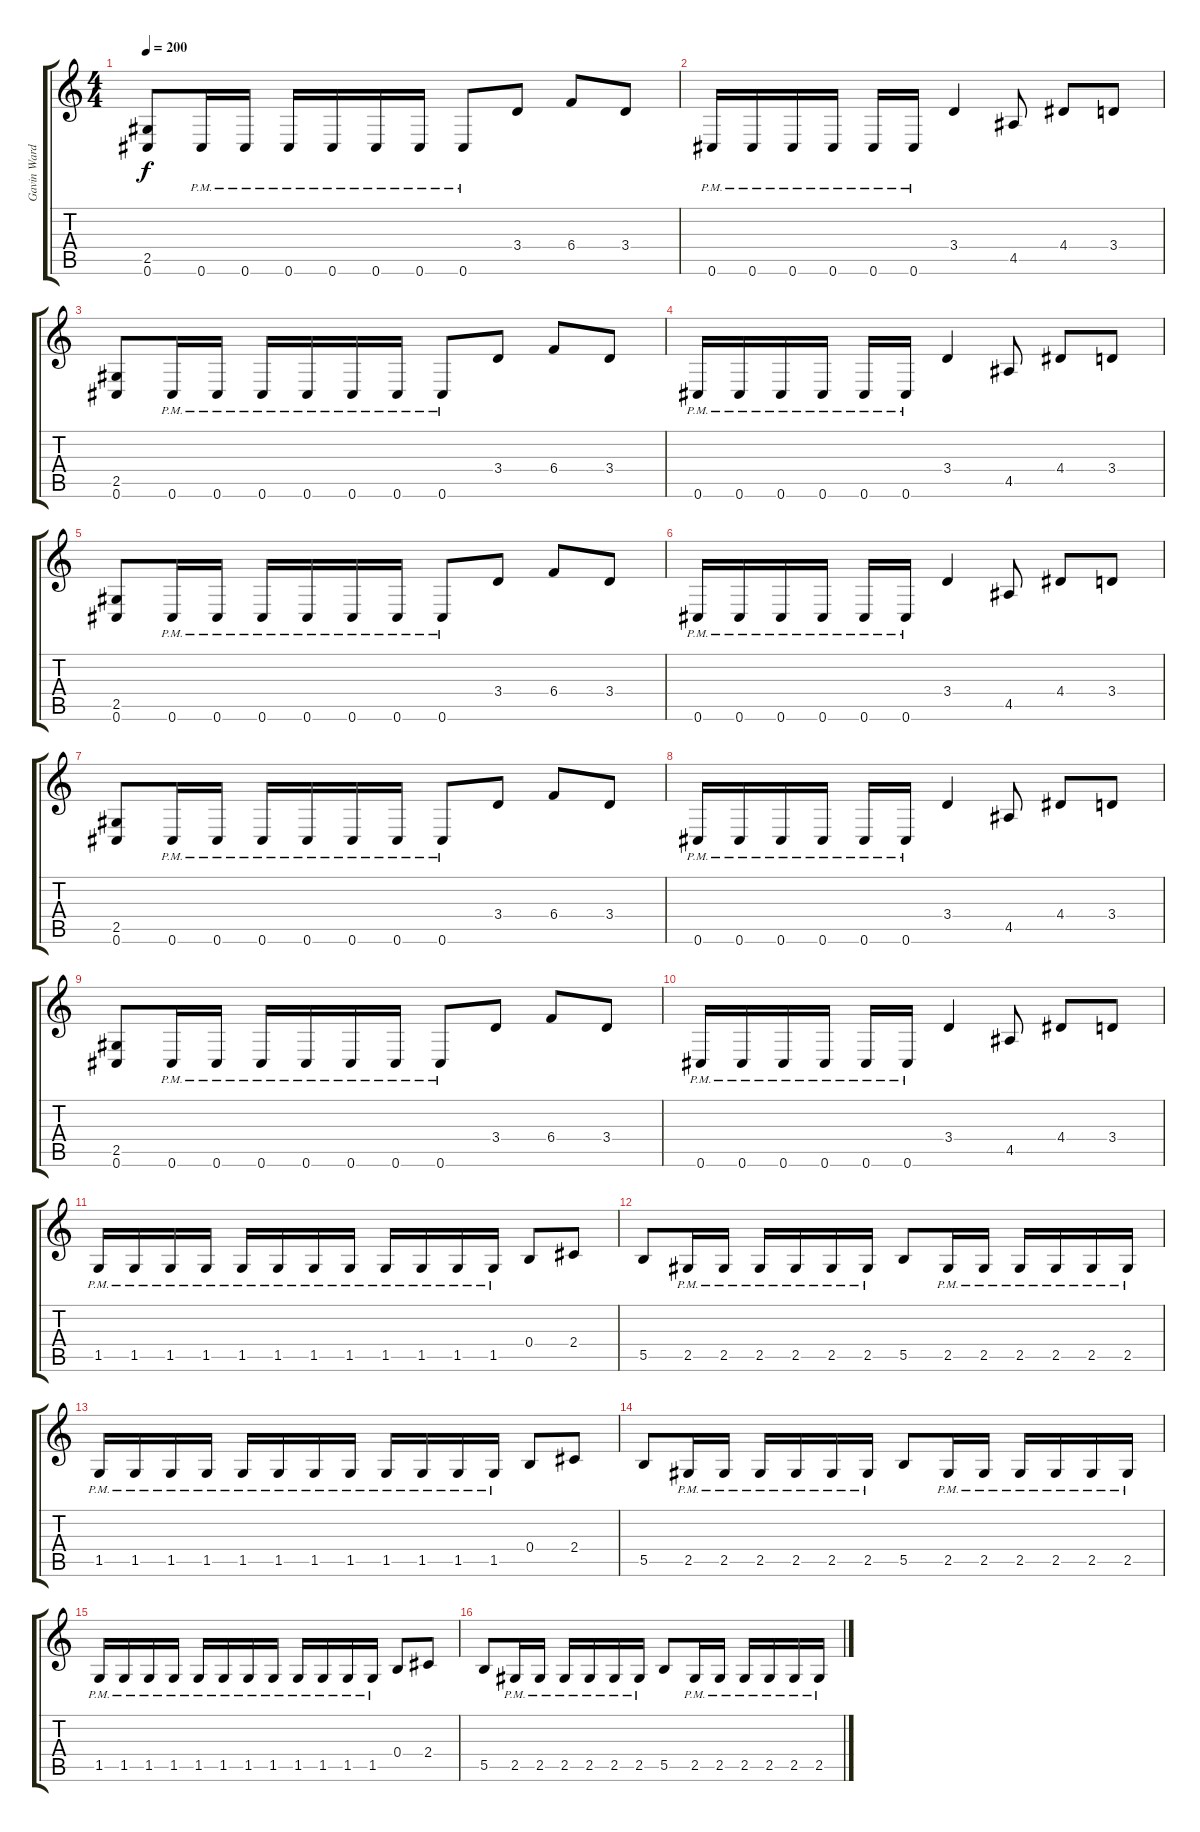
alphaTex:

\track ("Gavin Ward" "Gavin Ward") {instrument distortionguitar}
\staff {score tabs}
\tuning (Db4 Ab3 E3 B2 Gb2 Db2) {hide}
\ts (4 4)
\tempo 200
\clef g2
\ks c
(2.5 0.6).8{dy f} 0.6{pm}.16 0.6{pm}.16 0.6{pm}.16 0.6{pm}.16 0.6{pm}.16 0.6{pm}.16 0.6{pm}.8 3.4.8 6.4.8 3.4.8 |
0.6{pm}.16 0.6{pm}.16 0.6{pm}.16 0.6{pm}.16 0.6{pm}.16 0.6{pm}.16 3.4.4 4.5.8 4.4.8 3.4.8 |
(2.5 0.6).8 0.6{pm}.16 0.6{pm}.16 0.6{pm}.16 0.6{pm}.16 0.6{pm}.16 0.6{pm}.16 0.6{pm}.8 3.4.8 6.4.8 3.4.8 |
0.6{pm}.16 0.6{pm}.16 0.6{pm}.16 0.6{pm}.16 0.6{pm}.16 0.6{pm}.16 3.4.4 4.5.8 4.4.8 3.4.8 |
(2.5 0.6).8 0.6{pm}.16 0.6{pm}.16 0.6{pm}.16 0.6{pm}.16 0.6{pm}.16 0.6{pm}.16 0.6{pm}.8 3.4.8 6.4.8 3.4.8 |
0.6{pm}.16 0.6{pm}.16 0.6{pm}.16 0.6{pm}.16 0.6{pm}.16 0.6{pm}.16 3.4.4 4.5.8 4.4.8 3.4.8 |
(2.5 0.6).8 0.6{pm}.16 0.6{pm}.16 0.6{pm}.16 0.6{pm}.16 0.6{pm}.16 0.6{pm}.16 0.6{pm}.8 3.4.8 6.4.8 3.4.8 |
0.6{pm}.16 0.6{pm}.16 0.6{pm}.16 0.6{pm}.16 0.6{pm}.16 0.6{pm}.16 3.4.4 4.5.8 4.4.8 3.4.8 |
(2.5 0.6).8 0.6{pm}.16 0.6{pm}.16 0.6{pm}.16 0.6{pm}.16 0.6{pm}.16 0.6{pm}.16 0.6{pm}.8 3.4.8 6.4.8 3.4.8 |
0.6{pm}.16 0.6{pm}.16 0.6{pm}.16 0.6{pm}.16 0.6{pm}.16 0.6{pm}.16 3.4.4 4.5.8 4.4.8 3.4.8 |
1.5{pm}.16 1.5{pm}.16 1.5{pm}.16 1.5{pm}.16 1.5{pm}.16 1.5{pm}.16 1.5{pm}.16 1.5{pm}.16 1.5{pm}.16 1.5{pm}.16 1.5{pm}.16 1.5{pm}.16 0.4.8 2.4.8 |
5.5.8 2.5{pm}.16 2.5{pm}.16 2.5{pm}.16 2.5{pm}.16 2.5{pm}.16 2.5{pm}.16 5.5.8 2.5{pm}.16 2.5{pm}.16 2.5{pm}.16 2.5{pm}.16 2.5{pm}.16 2.5{pm}.16 |
1.5{pm}.16 1.5{pm}.16 1.5{pm}.16 1.5{pm}.16 1.5{pm}.16 1.5{pm}.16 1.5{pm}.16 1.5{pm}.16 1.5{pm}.16 1.5{pm}.16 1.5{pm}.16 1.5{pm}.16 0.4.8 2.4.8 |
5.5.8 2.5{pm}.16 2.5{pm}.16 2.5{pm}.16 2.5{pm}.16 2.5{pm}.16 2.5{pm}.16 5.5.8 2.5{pm}.16 2.5{pm}.16 2.5{pm}.16 2.5{pm}.16 2.5{pm}.16 2.5{pm}.16 |
1.5{pm}.16 1.5{pm}.16 1.5{pm}.16 1.5{pm}.16 1.5{pm}.16 1.5{pm}.16 1.5{pm}.16 1.5{pm}.16 1.5{pm}.16 1.5{pm}.16 1.5{pm}.16 1.5{pm}.16 0.4.8 2.4.8 |
5.5.8 2.5{pm}.16 2.5{pm}.16 2.5{pm}.16 2.5{pm}.16 2.5{pm}.16 2.5{pm}.16 5.5.8 2.5{pm}.16 2.5{pm}.16 2.5{pm}.16 2.5{pm}.16 2.5{pm}.16 2.5{pm}.16
